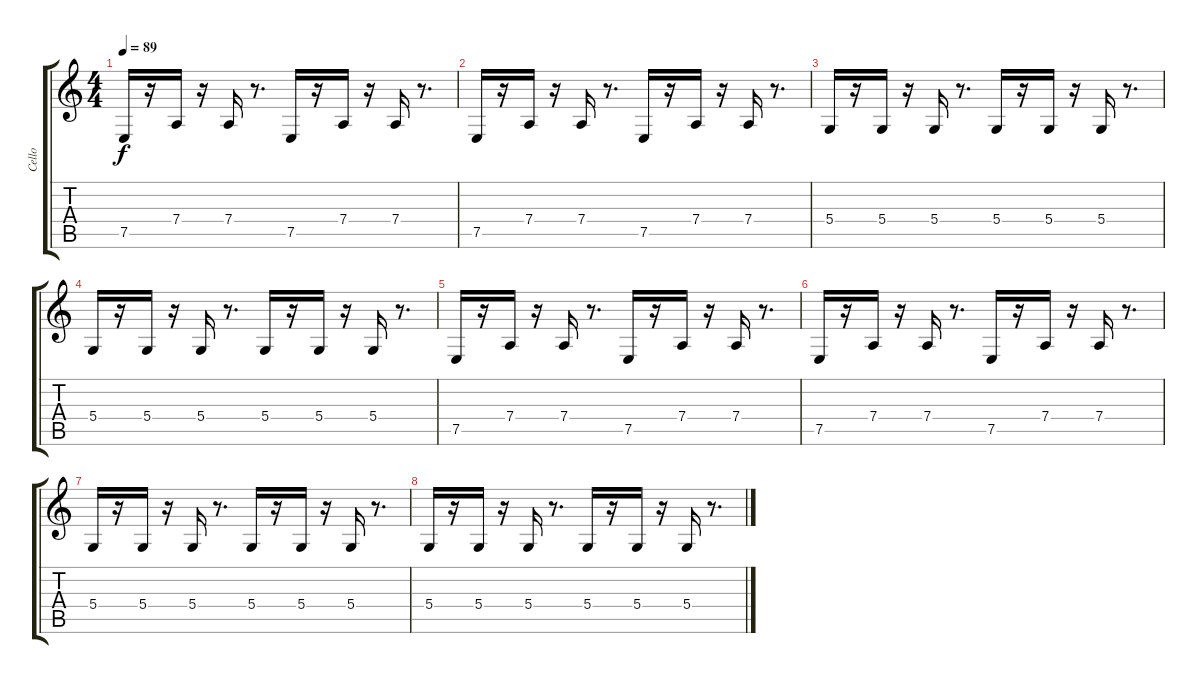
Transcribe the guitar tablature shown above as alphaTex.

\track ("Cello" "Cello") {instrument cello}
\staff {score tabs}
\tuning (E4 B3 G3 D3 A2 E2) {hide}
\ts (4 4)
\tempo 89
\clef g2
\ks c
7.5.16{dy f} r.16 7.4.16 r.16 7.4.16 r.8{d} 7.5.16 r.16 7.4.16 r.16 7.4.16 r.8{d} |
7.5.16 r.16 7.4.16 r.16 7.4.16 r.8{d} 7.5.16 r.16 7.4.16 r.16 7.4.16 r.8{d} |
5.4.16{volume 9} r.16 5.4.16 r.16 5.4.16 r.8{d} 5.4.16 r.16 5.4.16 r.16 5.4.16 r.8{d} |
5.4.16 r.16 5.4.16 r.16 5.4.16 r.8{d} 5.4.16 r.16 5.4.16 r.16 5.4.16 r.8{d} |
7.5.16{volume 5} r.16 7.4.16 r.16 7.4.16 r.8{d} 7.5.16 r.16 7.4.16 r.16 7.4.16 r.8{d} |
7.5.16 r.16 7.4.16 r.16 7.4.16 r.8{d} 7.5.16 r.16 7.4.16 r.16 7.4.16 r.8{d} |
5.4.16{volume 0} r.16 5.4.16 r.16 5.4.16 r.8{d} 5.4.16 r.16 5.4.16 r.16 5.4.16 r.8{d} |
5.4.16 r.16 5.4.16 r.16 5.4.16 r.8{d} 5.4.16 r.16 5.4.16 r.16 5.4.16 r.8{d}
